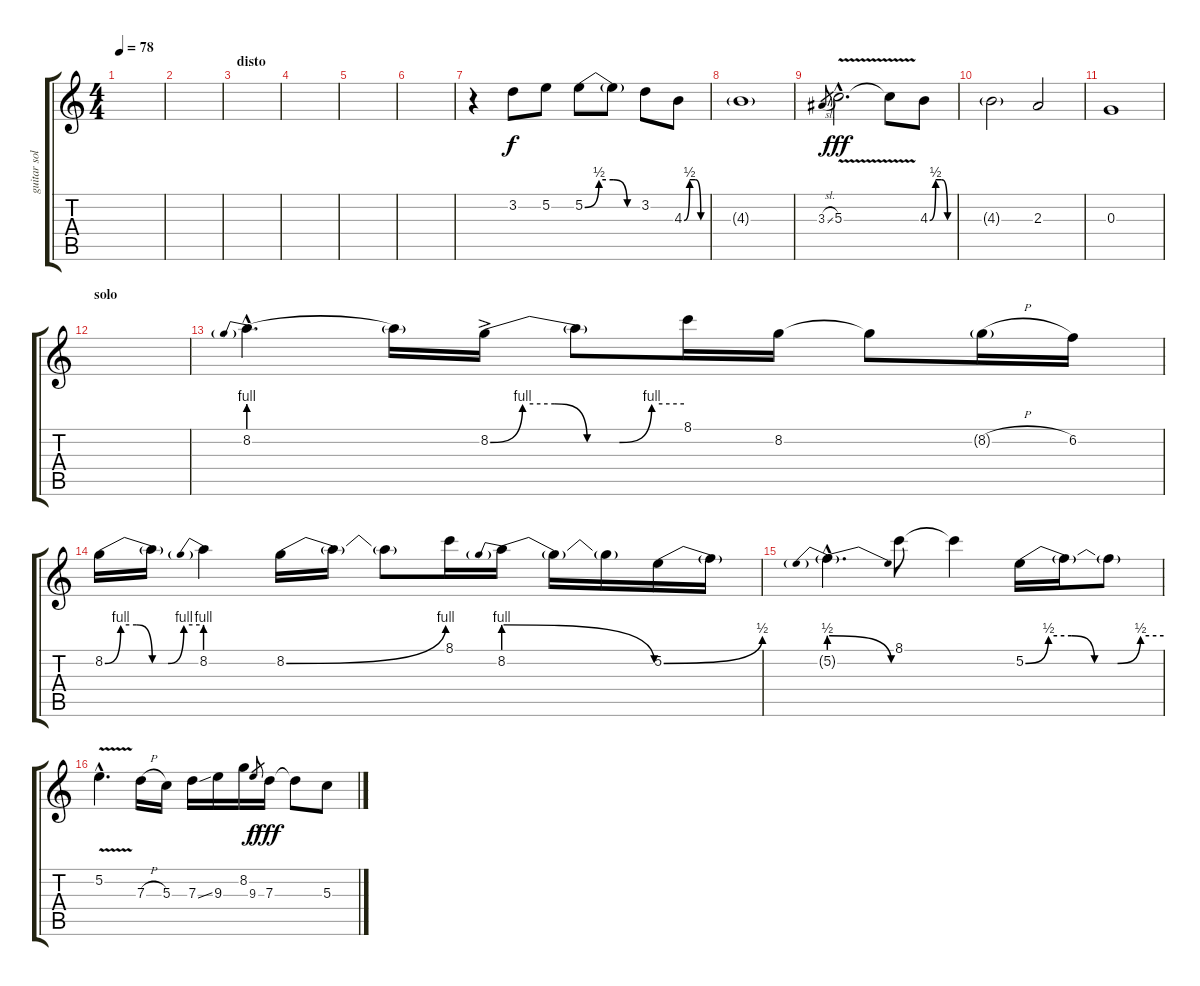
\track ("guitar solo" "guitar sol") {instrument distortionguitar}
\staff {score tabs}
\tuning (E4 B3 G3 D3 A2 E2) {hide}
\ts (4 4)
\tempo 78
\clef g2
\ks c
|
|
\section ("" "disto")
|
|
|
|
r.4 3.2.8 5.2.8 5.2{be (custom 0 0 15 2 30 2 45 0 60 0)}.8 5.2{t}.8 3.2.8 4.3{be (custom 0 0 15 2 30 2 45 0 60 0)}.8 |
4.3{g}.1 |
3.3{sl}.8{gr dy f} 5.3{v hac}.2{d dy fff} 5.3{t}.8 4.3{be (custom 0 0 15 2 30 2 45 0 60 0)}.8 |
4.3{g}.2 2.3.2 |
0.3.1 |
\section ("" "solo")
|
8.2{be (prebend 0 4 60 4) hac}.4{d} 8.2{t}.16 8.2{be (custom 0 0 10 4 20 4 30 0 40 0 50 4 60 4) ac}.16 8.2{t}.8 8.1.16 8.2.16 8.2{t}.8 8.2{h g}.16 6.2.16 |
8.2{be (custom 0 0 10 4 20 4 30 0 40 0 50 4 60 4)}.16 8.2{t}.16 8.2{be (prebend 0 4 60 4)}.4 8.2{be (bend 0 0 60 4)}.16 8.2{t}.16 8.2{t}.8 8.1.16 8.2{be (prebendrelease 0 4 60 0)}.16 8.2{t}.16 8.2{t}.16 5.2{be (bend 0 0 60 2)}.16 5.2{t}.16 |
5.2{be (prebendrelease 0 2 60 0) g hac}.4{d} 8.1.8 8.1{t}.4 5.2{be (custom 0 0 10 2 20 2 30 0 40 0 50 2 60 2)}.16 5.2{t}.16 5.2{t}.8 |
5.2{v hac}.4{d} 7.3{h}.16 5.3.16 7.3{ss}.16 9.3.16 8.2.16 9.3.8{gr dy f} 7.3.16{dy fff} 7.3{t}.8 5.3.8
